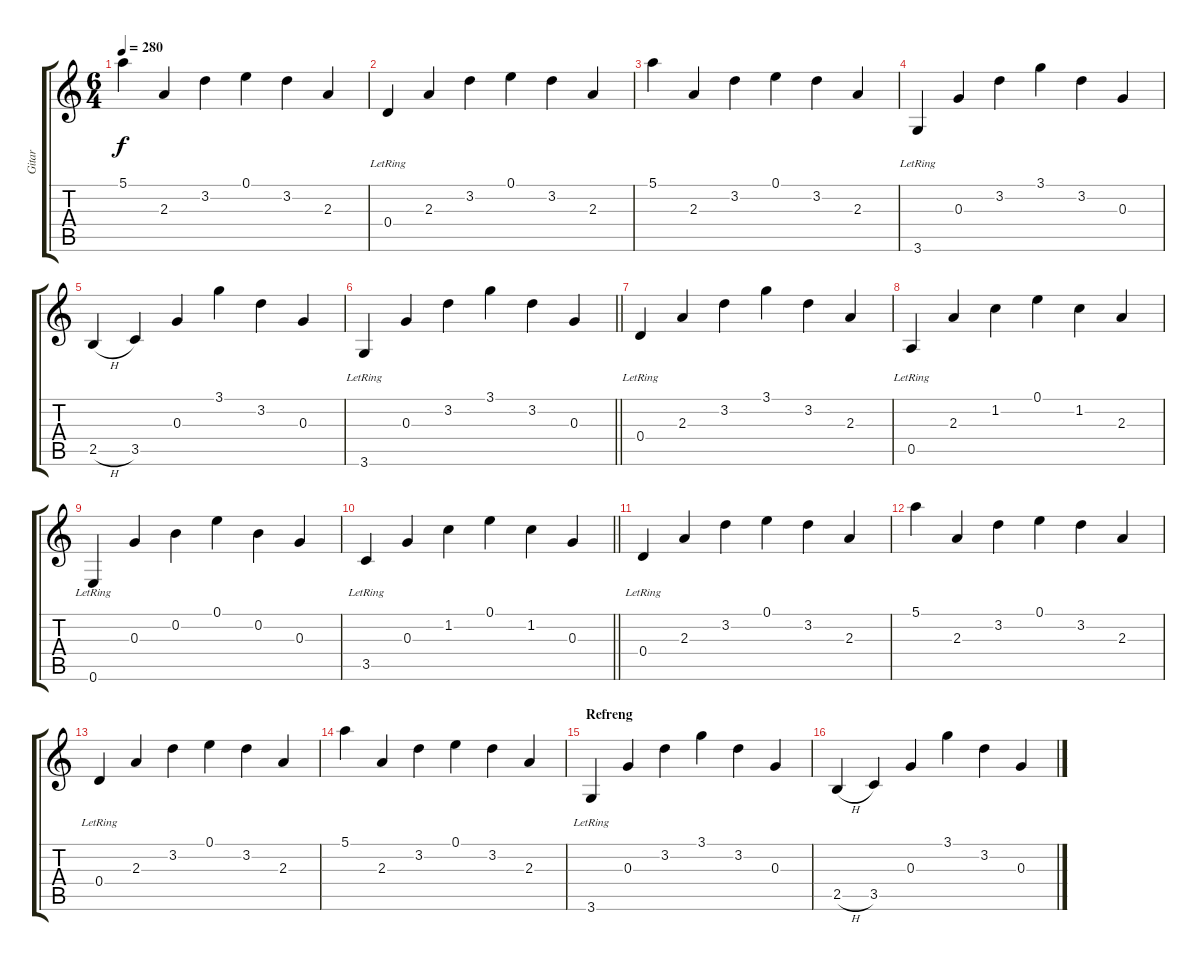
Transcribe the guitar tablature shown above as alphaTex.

\track ("Gitar" "Gitar") {instrument acousticguitarsteel}
\staff {score tabs}
\tuning (E4 B3 G3 D3 A2 E2) {hide}
\ts (6 4)
\tempo 280
\clef g2
\ks c
5.1.4{dy f} 2.3.4 3.2.4 0.1.4 3.2.4 2.3.4 |
0.4{lr}.4 2.3.4 3.2.4 0.1.4 3.2.4 2.3.4 |
5.1.4 2.3.4 3.2.4 0.1.4 3.2.4 2.3.4 |
3.6{lr}.4 0.3.4 3.2.4 3.1.4 3.2.4 0.3.4 |
2.5{h}.4 3.5.4 0.3.4 3.1.4 3.2.4 0.3.4 |
\barLineRight lightlight
3.6{lr}.4 0.3.4 3.2.4 3.1.4 3.2.4 0.3.4 |
0.4{lr}.4 2.3.4 3.2.4 3.1.4 3.2.4 2.3.4 |
0.5{lr}.4 2.3.4 1.2.4 0.1.4 1.2.4 2.3.4 |
0.6{lr}.4 0.3.4 0.2.4 0.1.4 0.2.4 0.3.4 |
\barLineRight lightlight
3.5{lr}.4 0.3.4 1.2.4 0.1.4 1.2.4 0.3.4 |
0.4{lr}.4 2.3.4 3.2.4 0.1.4 3.2.4 2.3.4 |
5.1.4 2.3.4 3.2.4 0.1.4 3.2.4 2.3.4 |
0.4{lr}.4 2.3.4 3.2.4 0.1.4 3.2.4 2.3.4 |
5.1.4 2.3.4 3.2.4 0.1.4 3.2.4 2.3.4 |
\section ("" "Refreng")
3.6{lr}.4 0.3.4 3.2.4 3.1.4 3.2.4 0.3.4 |
2.5{h}.4 3.5.4 0.3.4 3.1.4 3.2.4 0.3.4
